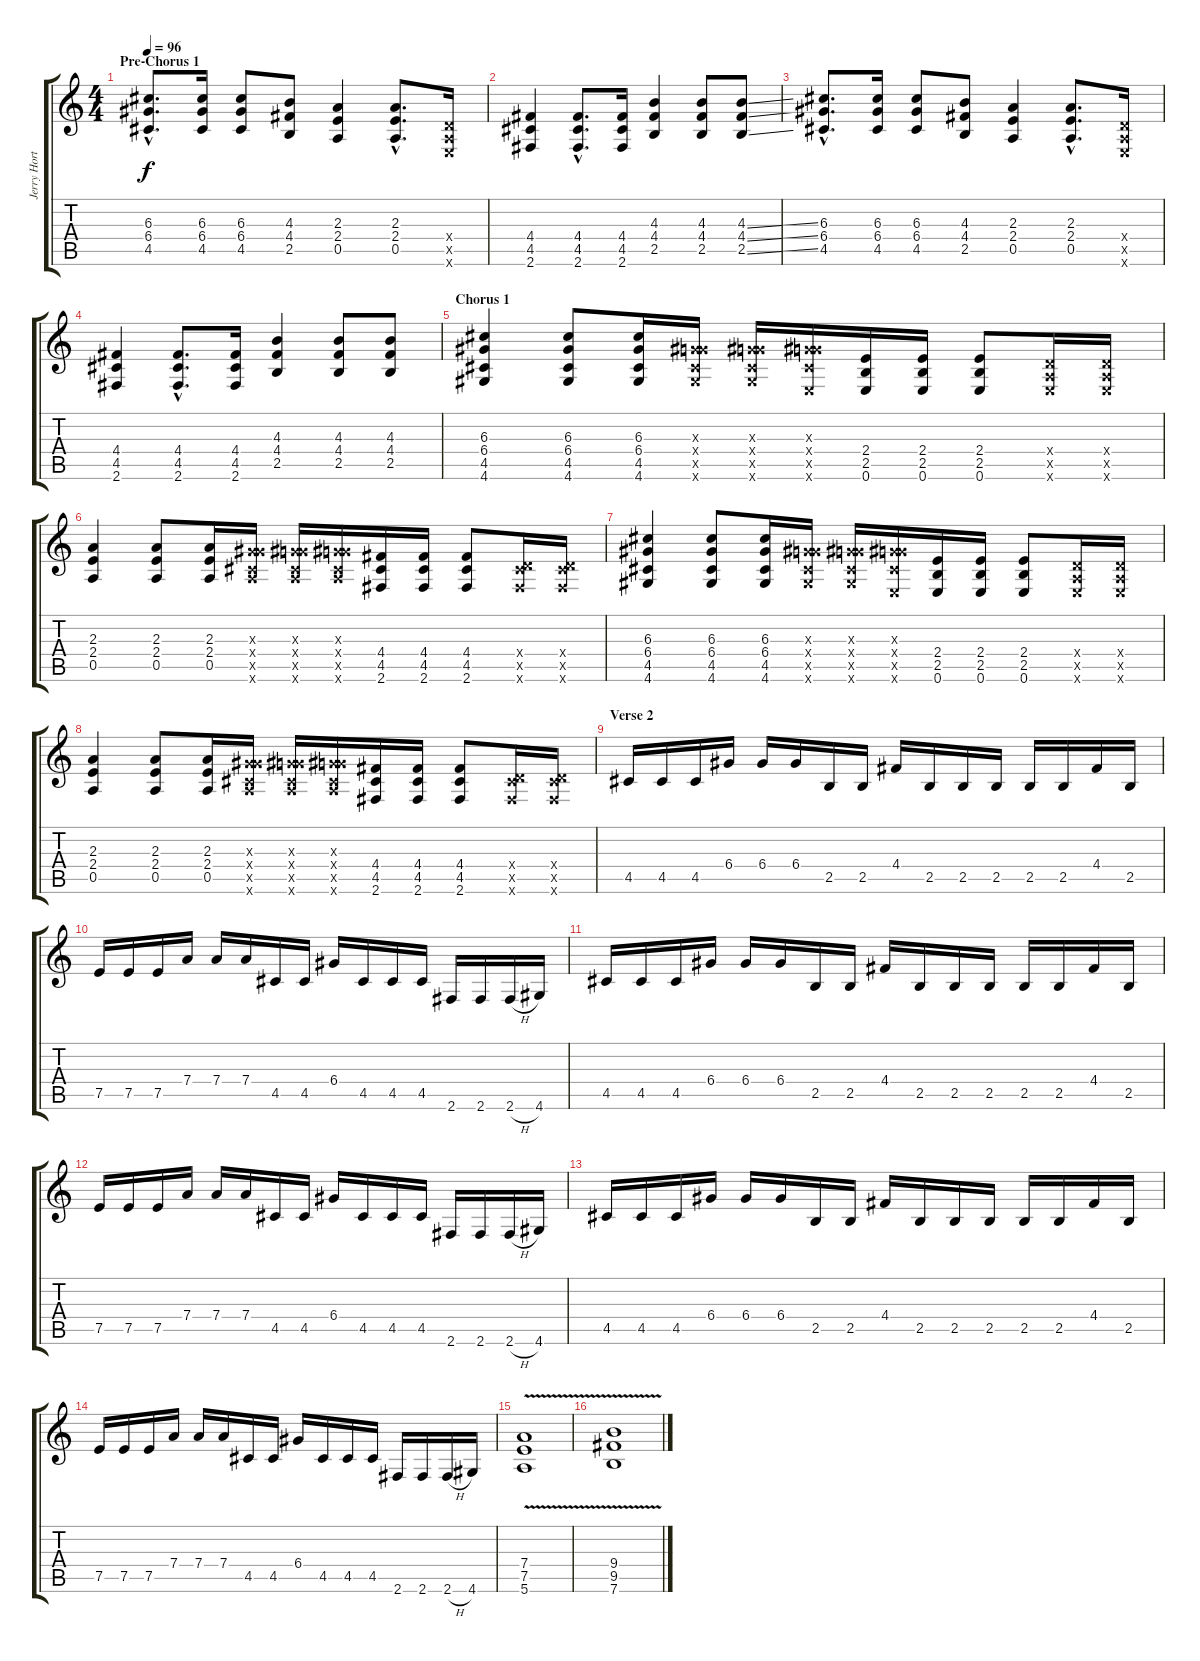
\track ("Jerry Horton - Guitar" "Jerry Hort") {instrument overdrivenguitar}
\staff {score tabs}
\tuning (E4 B3 G3 D3 A2 E2) {hide}
\ts (4 4)
\section ("" "Pre-Chorus 1")
\tempo 96
\clef g2
\ks c
(6.3{hac} 6.4{hac} 4.5{hac}).8{d dy f} (6.3 6.4 4.5).16 (6.3 6.4 4.5).8 (4.3 4.4 2.5).8 (2.3 2.4 0.5).4 (2.3{hac} 2.4{hac} 0.5{hac}).8{d} (0.4{x} 0.5{x} 0.6{x}).16 |
(4.4 4.5 2.6).4 (4.4{hac} 4.5{hac} 2.6{hac}).8{d} (4.4 4.5 2.6).16 (4.3 4.4 2.5).4 (4.3 4.4 2.5).8 (4.3{ss} 4.4{ss} 2.5{ss}).8 |
(6.3{hac} 6.4{hac} 4.5{hac}).8{d} (6.3 6.4 4.5).16 (6.3 6.4 4.5).8 (4.3 4.4 2.5).8 (2.3 2.4 0.5).4 (2.3{hac} 2.4{hac} 0.5{hac}).8{d} (0.4{x} 0.5{x} 0.6{x}).16 |
(4.4 4.5 2.6).4 (4.4{hac} 4.5{hac} 2.6{hac}).8{d} (4.4 4.5 2.6).16 (4.3 4.4 2.5).4 (4.3 4.4 2.5).8 (4.3 4.4 2.5).8 |
\section ("" "Chorus 1")
(6.3 6.4 4.5 4.6).4 (6.3 6.4 4.5 4.6).8 (6.3 6.4 4.5 4.6).16 (0.3{x} 6.4{x} 4.5{x} 4.6{x}).16 (0.3{x} 6.4{x} 4.5{x} 4.6{x}).16 (0.3{x} 6.4{x} 4.5{x} 0.6{x}).16 (2.4 2.5 0.6).16 (2.4 2.5 0.6).16 (2.4 2.5 0.6).8 (0.4{x} 0.5{x} 0.6{x}).16 (0.4{x} 0.5{x} 0.6{x}).16 |
(2.3 2.4 0.5).4 (2.3 2.4 0.5).8 (2.3 2.4 0.5).16 (0.3{x} 6.4{x} 4.5{x} 5.6{x}).16 (0.3{x} 6.4{x} 4.5{x} 5.6{x}).16 (0.3{x} 6.4{x} 4.5{x} 5.6{x}).16 (4.4 4.5 2.6).16 (4.4 4.5 2.6).16 (4.4 4.5 2.6).8 (0.4{x} 4.5{x} 2.6{x}).16 (0.4{x} 4.5{x} 2.6{x}).16 |
(6.3 6.4 4.5 4.6).4 (6.3 6.4 4.5 4.6).8 (6.3 6.4 4.5 4.6).16 (0.3{x} 6.4{x} 4.5{x} 4.6{x}).16 (0.3{x} 6.4{x} 4.5{x} 4.6{x}).16 (0.3{x} 6.4{x} 4.5{x} 0.6{x}).16 (2.4 2.5 0.6).16 (2.4 2.5 0.6).16 (2.4 2.5 0.6).8 (0.4{x} 0.5{x} 0.6{x}).16 (0.4{x} 0.5{x} 0.6{x}).16 |
(2.3 2.4 0.5).4 (2.3 2.4 0.5).8 (2.3 2.4 0.5).16 (0.3{x} 6.4{x} 4.5{x} 5.6{x}).16 (0.3{x} 6.4{x} 4.5{x} 5.6{x}).16 (0.3{x} 6.4{x} 4.5{x} 5.6{x}).16 (4.4 4.5 2.6).16 (4.4 4.5 2.6).16 (4.4 4.5 2.6).8 (0.4{x} 4.5{x} 2.6{x}).16 (0.4{x} 4.5{x} 2.6{x}).16 |
\section ("" "Verse 2")
4.5.16{instrument electricguitarmuted} 4.5.16 4.5.16 6.4.16 6.4.16 6.4.16 2.5.16 2.5.16 4.4.16 2.5.16 2.5.16 2.5.16 2.5.16 2.5.16 4.4.16 2.5.16 |
7.5.16 7.5.16 7.5.16 7.4.16 7.4.16 7.4.16 4.5.16 4.5.16 6.4.16 4.5.16 4.5.16 4.5.16 2.6.16 2.6.16 2.6{h}.16 4.6.16 |
4.5.16 4.5.16 4.5.16 6.4.16 6.4.16 6.4.16 2.5.16 2.5.16 4.4.16 2.5.16 2.5.16 2.5.16 2.5.16 2.5.16 4.4.16 2.5.16 |
7.5.16 7.5.16 7.5.16 7.4.16 7.4.16 7.4.16 4.5.16 4.5.16 6.4.16 4.5.16 4.5.16 4.5.16 2.6.16 2.6.16 2.6{h}.16 4.6.16 |
4.5.16 4.5.16 4.5.16 6.4.16 6.4.16 6.4.16 2.5.16 2.5.16 4.4.16 2.5.16 2.5.16 2.5.16 2.5.16 2.5.16 4.4.16 2.5.16 |
7.5.16{instrument overdrivenguitar} 7.5.16 7.5.16 7.4.16 7.4.16 7.4.16 4.5.16 4.5.16 6.4.16 4.5.16 4.5.16 4.5.16 2.6.16 2.6.16 2.6{h}.16 4.6.16 |
(7.4{v} 7.5{v} 5.6{v}).1 |
(9.4{v} 9.5{v} 7.6{v}).1
